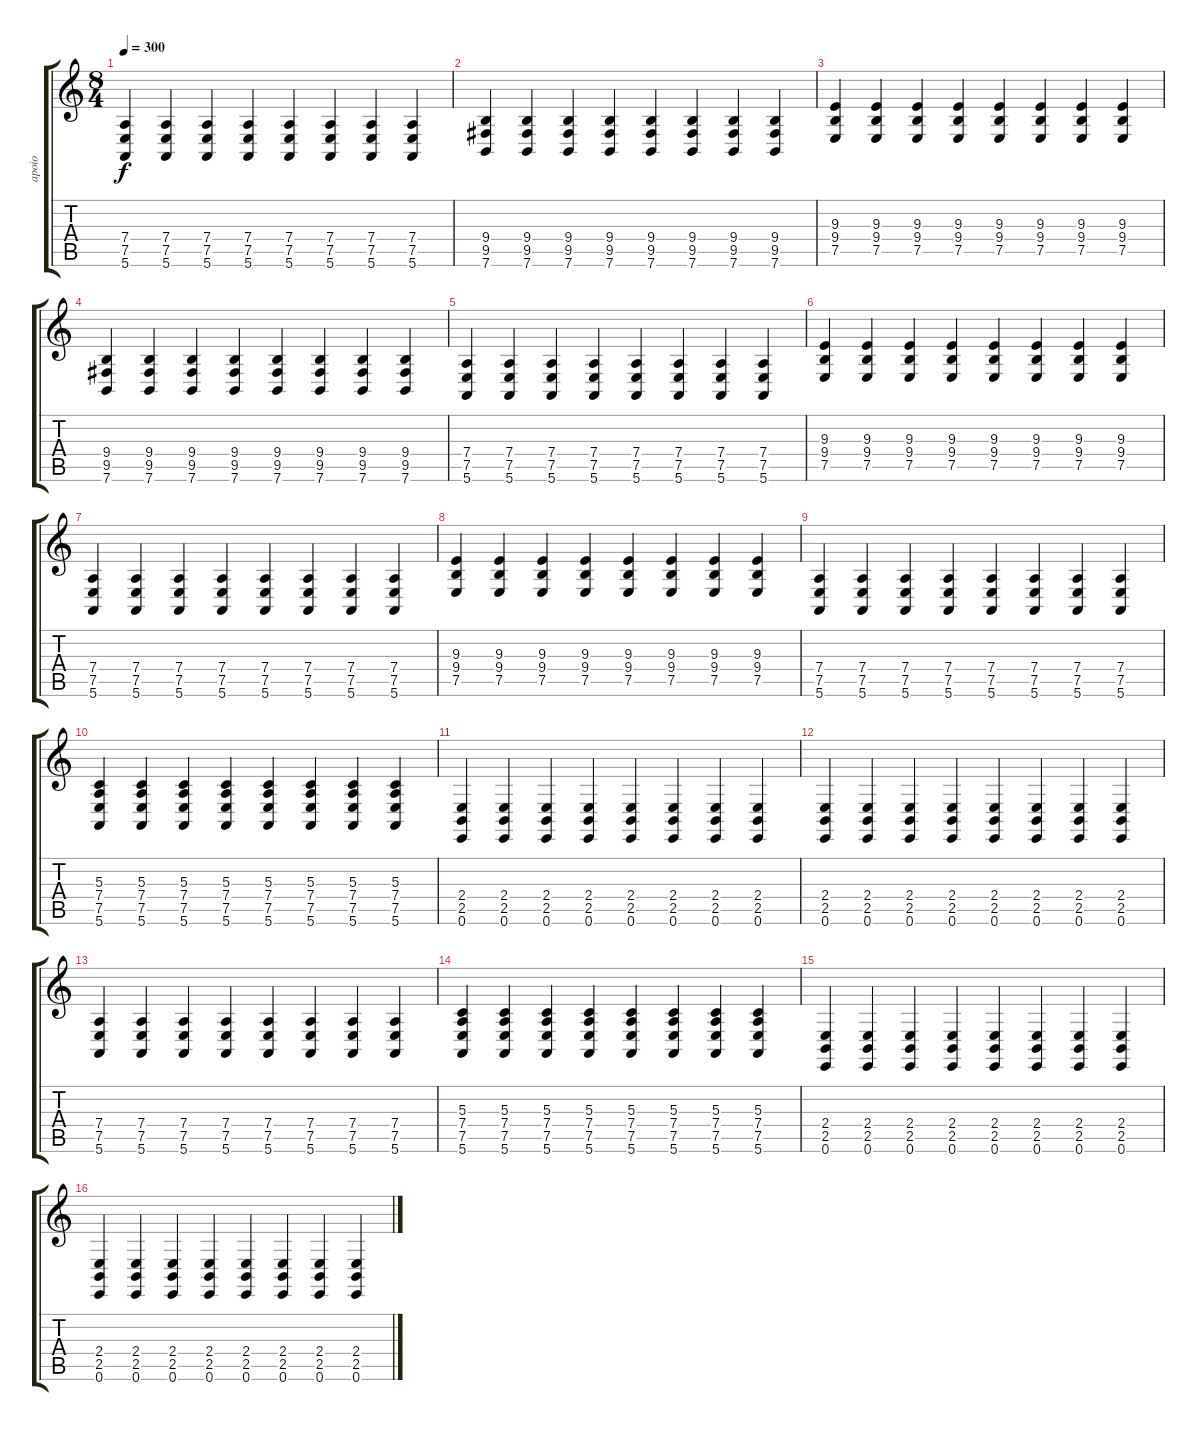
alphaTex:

\track ("apoio" "apoio") {instrument lead8bassandlead}
\staff {score tabs}
\tuning (E4 B3 G3 D3 A2 E2) {hide}
\ts (8 4)
\tempo 300
\clef g2
\ks c
(7.4 7.5 5.6).4{dy f} (7.4 7.5 5.6).4 (7.4 7.5 5.6).4 (7.4 7.5 5.6).4 (7.4 7.5 5.6).4 (7.4 7.5 5.6).4 (7.4 7.5 5.6).4 (7.4 7.5 5.6).4 |
(9.4 9.5 7.6).4 (9.4 9.5 7.6).4 (9.4 9.5 7.6).4 (9.4 9.5 7.6).4 (9.4 9.5 7.6).4 (9.4 9.5 7.6).4 (9.4 9.5 7.6).4 (9.4 9.5 7.6).4 |
(9.3 9.4 7.5).4 (9.3 9.4 7.5).4 (9.3 9.4 7.5).4 (9.3 9.4 7.5).4 (9.3 9.4 7.5).4 (9.3 9.4 7.5).4 (9.3 9.4 7.5).4 (9.3 9.4 7.5).4 |
(9.4 9.5 7.6).4 (9.4 9.5 7.6).4 (9.4 9.5 7.6).4 (9.4 9.5 7.6).4 (9.4 9.5 7.6).4 (9.4 9.5 7.6).4 (9.4 9.5 7.6).4 (9.4 9.5 7.6).4 |
(7.4 7.5 5.6).4 (7.4 7.5 5.6).4 (7.4 7.5 5.6).4 (7.4 7.5 5.6).4 (7.4 7.5 5.6).4 (7.4 7.5 5.6).4 (7.4 7.5 5.6).4 (7.4 7.5 5.6).4 |
(9.3 9.4 7.5).4 (9.3 9.4 7.5).4 (9.3 9.4 7.5).4 (9.3 9.4 7.5).4 (9.3 9.4 7.5).4 (9.3 9.4 7.5).4 (9.3 9.4 7.5).4 (9.3 9.4 7.5).4 |
(7.4 7.5 5.6).4 (7.4 7.5 5.6).4 (7.4 7.5 5.6).4 (7.4 7.5 5.6).4 (7.4 7.5 5.6).4 (7.4 7.5 5.6).4 (7.4 7.5 5.6).4 (7.4 7.5 5.6).4 |
(9.3 9.4 7.5).4 (9.3 9.4 7.5).4 (9.3 9.4 7.5).4 (9.3 9.4 7.5).4 (9.3 9.4 7.5).4 (9.3 9.4 7.5).4 (9.3 9.4 7.5).4 (9.3 9.4 7.5).4 |
(7.4 7.5 5.6).4 (7.4 7.5 5.6).4 (7.4 7.5 5.6).4 (7.4 7.5 5.6).4 (7.4 7.5 5.6).4 (7.4 7.5 5.6).4 (7.4 7.5 5.6).4 (7.4 7.5 5.6).4 |
(5.3 7.4 7.5 5.6).4 (5.3 7.4 7.5 5.6).4 (5.3 7.4 7.5 5.6).4 (5.3 7.4 7.5 5.6).4 (5.3 7.4 7.5 5.6).4 (5.3 7.4 7.5 5.6).4 (5.3 7.4 7.5 5.6).4 (5.3 7.4 7.5 5.6).4 |
(2.4 2.5 0.6).4 (2.4 2.5 0.6).4 (2.4 2.5 0.6).4 (2.4 2.5 0.6).4 (2.4 2.5 0.6).4 (2.4 2.5 0.6).4 (2.4 2.5 0.6).4 (2.4 2.5 0.6).4 |
(2.4 2.5 0.6).4 (2.4 2.5 0.6).4 (2.4 2.5 0.6).4 (2.4 2.5 0.6).4 (2.4 2.5 0.6).4 (2.4 2.5 0.6).4 (2.4 2.5 0.6).4 (2.4 2.5 0.6).4 |
(7.4 7.5 5.6).4 (7.4 7.5 5.6).4 (7.4 7.5 5.6).4 (7.4 7.5 5.6).4 (7.4 7.5 5.6).4 (7.4 7.5 5.6).4 (7.4 7.5 5.6).4 (7.4 7.5 5.6).4 |
(5.3 7.4 7.5 5.6).4 (5.3 7.4 7.5 5.6).4 (5.3 7.4 7.5 5.6).4 (5.3 7.4 7.5 5.6).4 (5.3 7.4 7.5 5.6).4 (5.3 7.4 7.5 5.6).4 (5.3 7.4 7.5 5.6).4 (5.3 7.4 7.5 5.6).4 |
(2.4 2.5 0.6).4 (2.4 2.5 0.6).4 (2.4 2.5 0.6).4 (2.4 2.5 0.6).4 (2.4 2.5 0.6).4 (2.4 2.5 0.6).4 (2.4 2.5 0.6).4 (2.4 2.5 0.6).4 |
(2.4 2.5 0.6).4 (2.4 2.5 0.6).4 (2.4 2.5 0.6).4 (2.4 2.5 0.6).4 (2.4 2.5 0.6).4 (2.4 2.5 0.6).4 (2.4 2.5 0.6).4 (2.4 2.5 0.6).4
